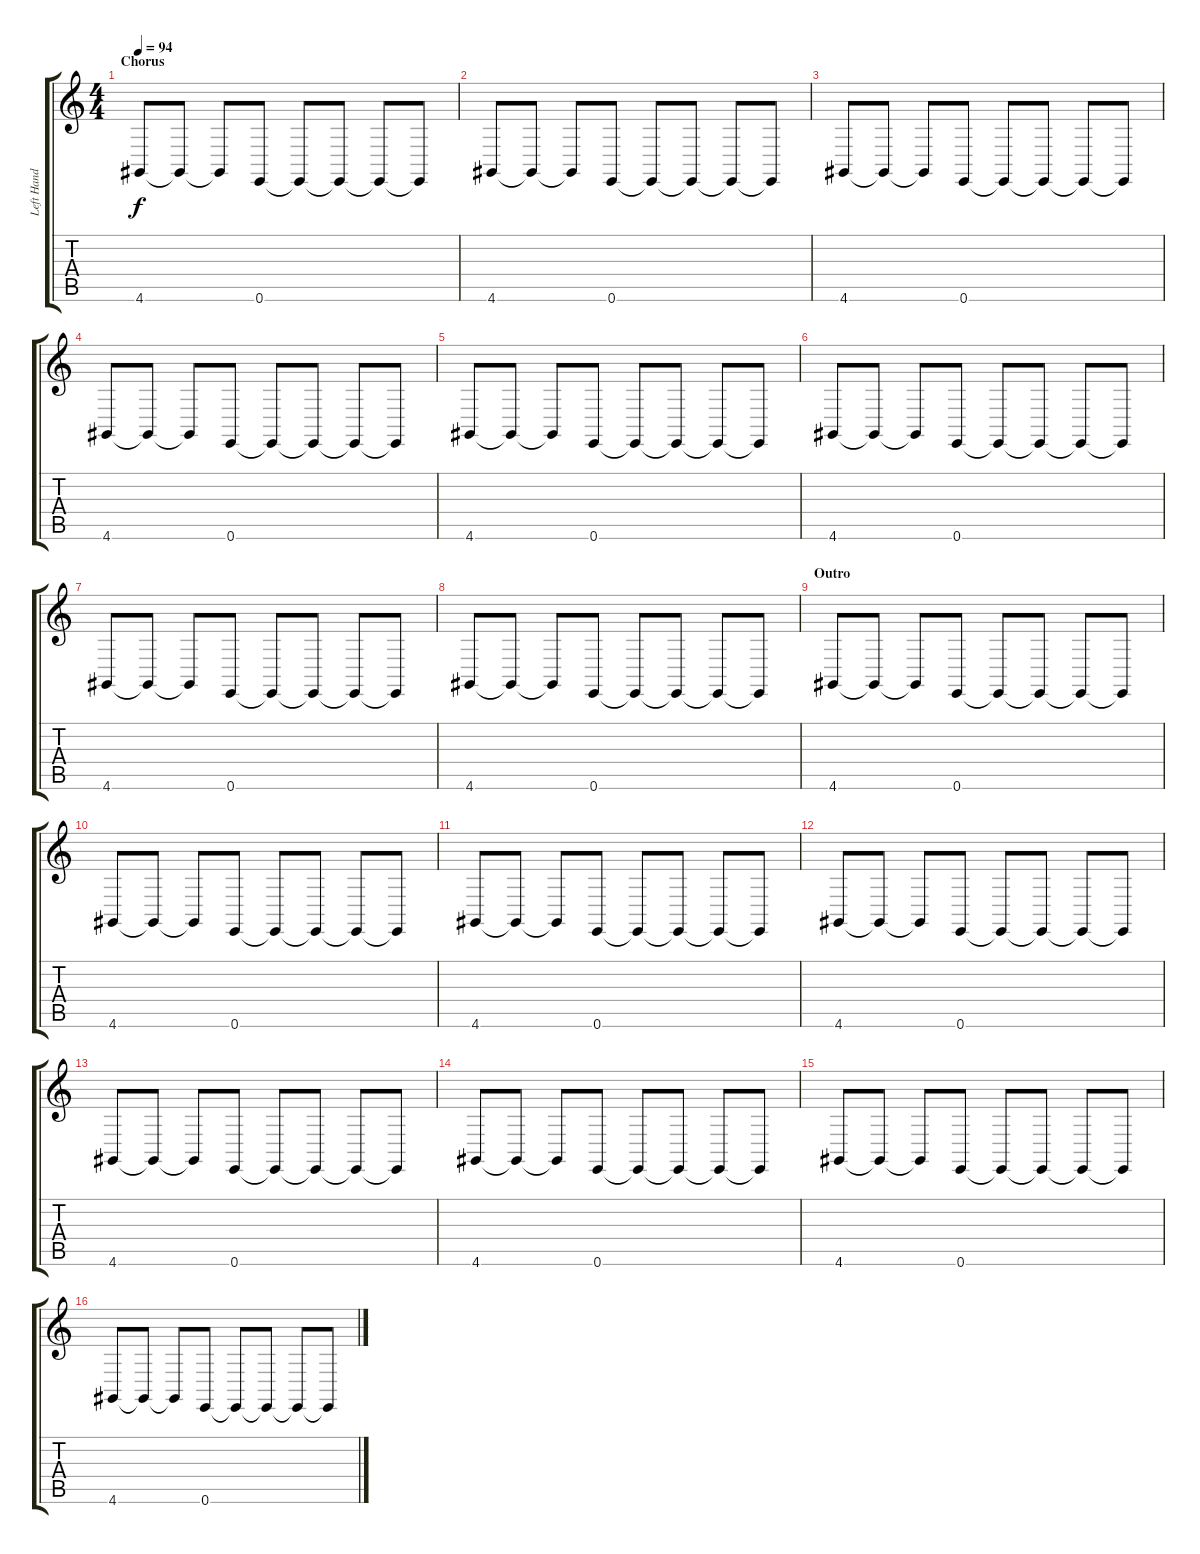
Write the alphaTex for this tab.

\track ("Left Hand" "Left Hand") {instrument acousticgrandpiano}
\staff {score tabs}
\tuning (E4 B3 G3 D3 A2 E2) {hide}
\ts (4 4)
\section ("" "Chorus")
\tempo 94
\clef g2
\ks c
4.6.8{dy f} 4.6{t}.8 4.6{t}.8 0.6.8 0.6{t}.8 0.6{t}.8 0.6{t}.8 0.6{t}.8 |
4.6.8 4.6{t}.8 4.6{t}.8 0.6.8 0.6{t}.8 0.6{t}.8 0.6{t}.8 0.6{t}.8 |
4.6.8 4.6{t}.8 4.6{t}.8 0.6.8 0.6{t}.8 0.6{t}.8 0.6{t}.8 0.6{t}.8 |
4.6.8 4.6{t}.8 4.6{t}.8 0.6.8 0.6{t}.8 0.6{t}.8 0.6{t}.8 0.6{t}.8 |
4.6.8 4.6{t}.8 4.6{t}.8 0.6.8 0.6{t}.8 0.6{t}.8 0.6{t}.8 0.6{t}.8 |
4.6.8 4.6{t}.8 4.6{t}.8 0.6.8 0.6{t}.8 0.6{t}.8 0.6{t}.8 0.6{t}.8 |
4.6.8 4.6{t}.8 4.6{t}.8 0.6.8 0.6{t}.8 0.6{t}.8 0.6{t}.8 0.6{t}.8 |
4.6.8 4.6{t}.8 4.6{t}.8 0.6.8 0.6{t}.8 0.6{t}.8 0.6{t}.8 0.6{t}.8 |
\section ("" "Outro")
4.6.8 4.6{t}.8 4.6{t}.8 0.6.8 0.6{t}.8 0.6{t}.8 0.6{t}.8 0.6{t}.8 |
4.6.8 4.6{t}.8 4.6{t}.8 0.6.8 0.6{t}.8 0.6{t}.8 0.6{t}.8 0.6{t}.8 |
4.6.8 4.6{t}.8 4.6{t}.8 0.6.8 0.6{t}.8 0.6{t}.8 0.6{t}.8 0.6{t}.8 |
4.6.8 4.6{t}.8 4.6{t}.8 0.6.8 0.6{t}.8 0.6{t}.8 0.6{t}.8 0.6{t}.8 |
4.6.8 4.6{t}.8 4.6{t}.8 0.6.8 0.6{t}.8 0.6{t}.8 0.6{t}.8 0.6{t}.8 |
4.6.8 4.6{t}.8 4.6{t}.8 0.6.8 0.6{t}.8 0.6{t}.8 0.6{t}.8 0.6{t}.8 |
4.6.8 4.6{t}.8 4.6{t}.8 0.6.8 0.6{t}.8 0.6{t}.8 0.6{t}.8 0.6{t}.8 |
4.6.8 4.6{t}.8 4.6{t}.8 0.6.8 0.6{t}.8 0.6{t}.8 0.6{t}.8 0.6{t}.8
